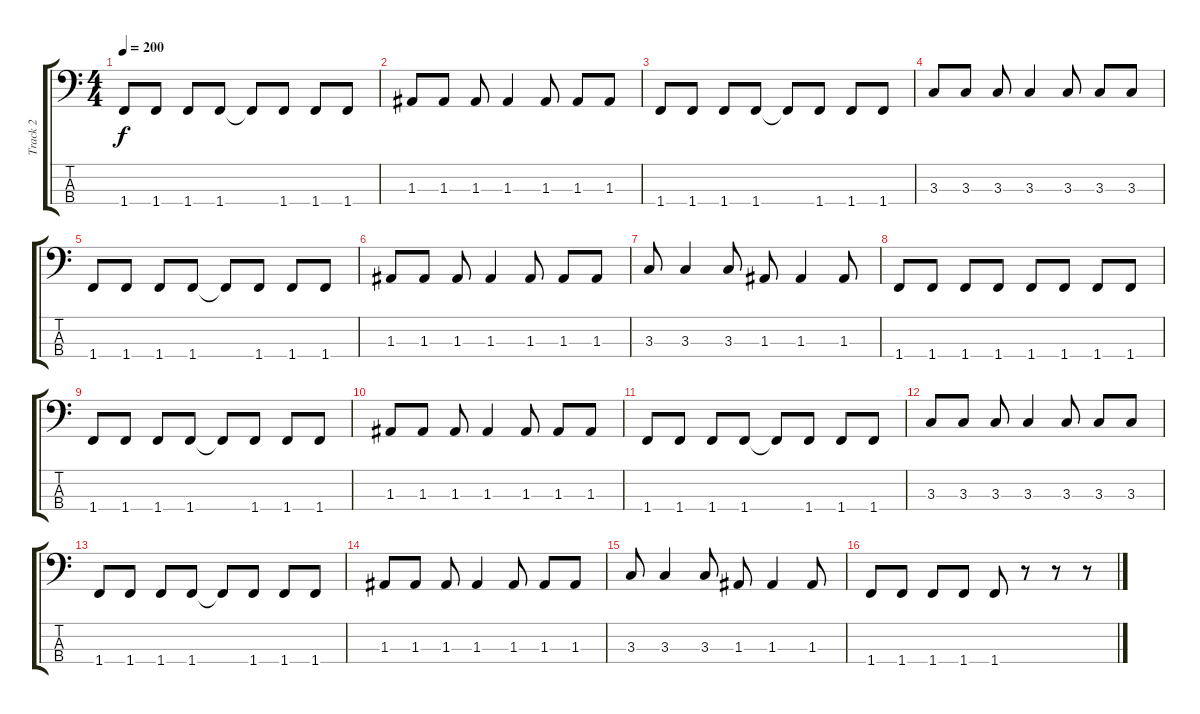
\track ("Track 2" "Track 2") {instrument electricbasspick}
\staff {score tabs}
\tuning (G2 D2 A1 E1) {hide}
\ts (4 4)
\tempo 200
\clef f4
\ks c
1.4.8{dy f} 1.4.8 1.4.8 1.4.8 1.4{t}.8 1.4.8 1.4.8 1.4.8 |
1.3.8 1.3.8 1.3.8 1.3.4 1.3.8 1.3.8 1.3.8 |
1.4.8 1.4.8 1.4.8 1.4.8 1.4{t}.8 1.4.8 1.4.8 1.4.8 |
3.3.8 3.3.8 3.3.8 3.3.4 3.3.8 3.3.8 3.3.8 |
1.4.8 1.4.8 1.4.8 1.4.8 1.4{t}.8 1.4.8 1.4.8 1.4.8 |
1.3.8 1.3.8 1.3.8 1.3.4 1.3.8 1.3.8 1.3.8 |
3.3.8 3.3.4 3.3.8 1.3.8 1.3.4 1.3.8 |
1.4.8 1.4.8 1.4.8 1.4.8 1.4.8 1.4.8 1.4.8 1.4.8 |
1.4.8 1.4.8 1.4.8 1.4.8 1.4{t}.8 1.4.8 1.4.8 1.4.8 |
1.3.8 1.3.8 1.3.8 1.3.4 1.3.8 1.3.8 1.3.8 |
1.4.8 1.4.8 1.4.8 1.4.8 1.4{t}.8 1.4.8 1.4.8 1.4.8 |
3.3.8 3.3.8 3.3.8 3.3.4 3.3.8 3.3.8 3.3.8 |
1.4.8 1.4.8 1.4.8 1.4.8 1.4{t}.8 1.4.8 1.4.8 1.4.8 |
1.3.8 1.3.8 1.3.8 1.3.4 1.3.8 1.3.8 1.3.8 |
3.3.8 3.3.4 3.3.8 1.3.8 1.3.4 1.3.8 |
1.4.8 1.4.8 1.4.8 1.4.8 1.4.8 r.8 r.8 r.8
